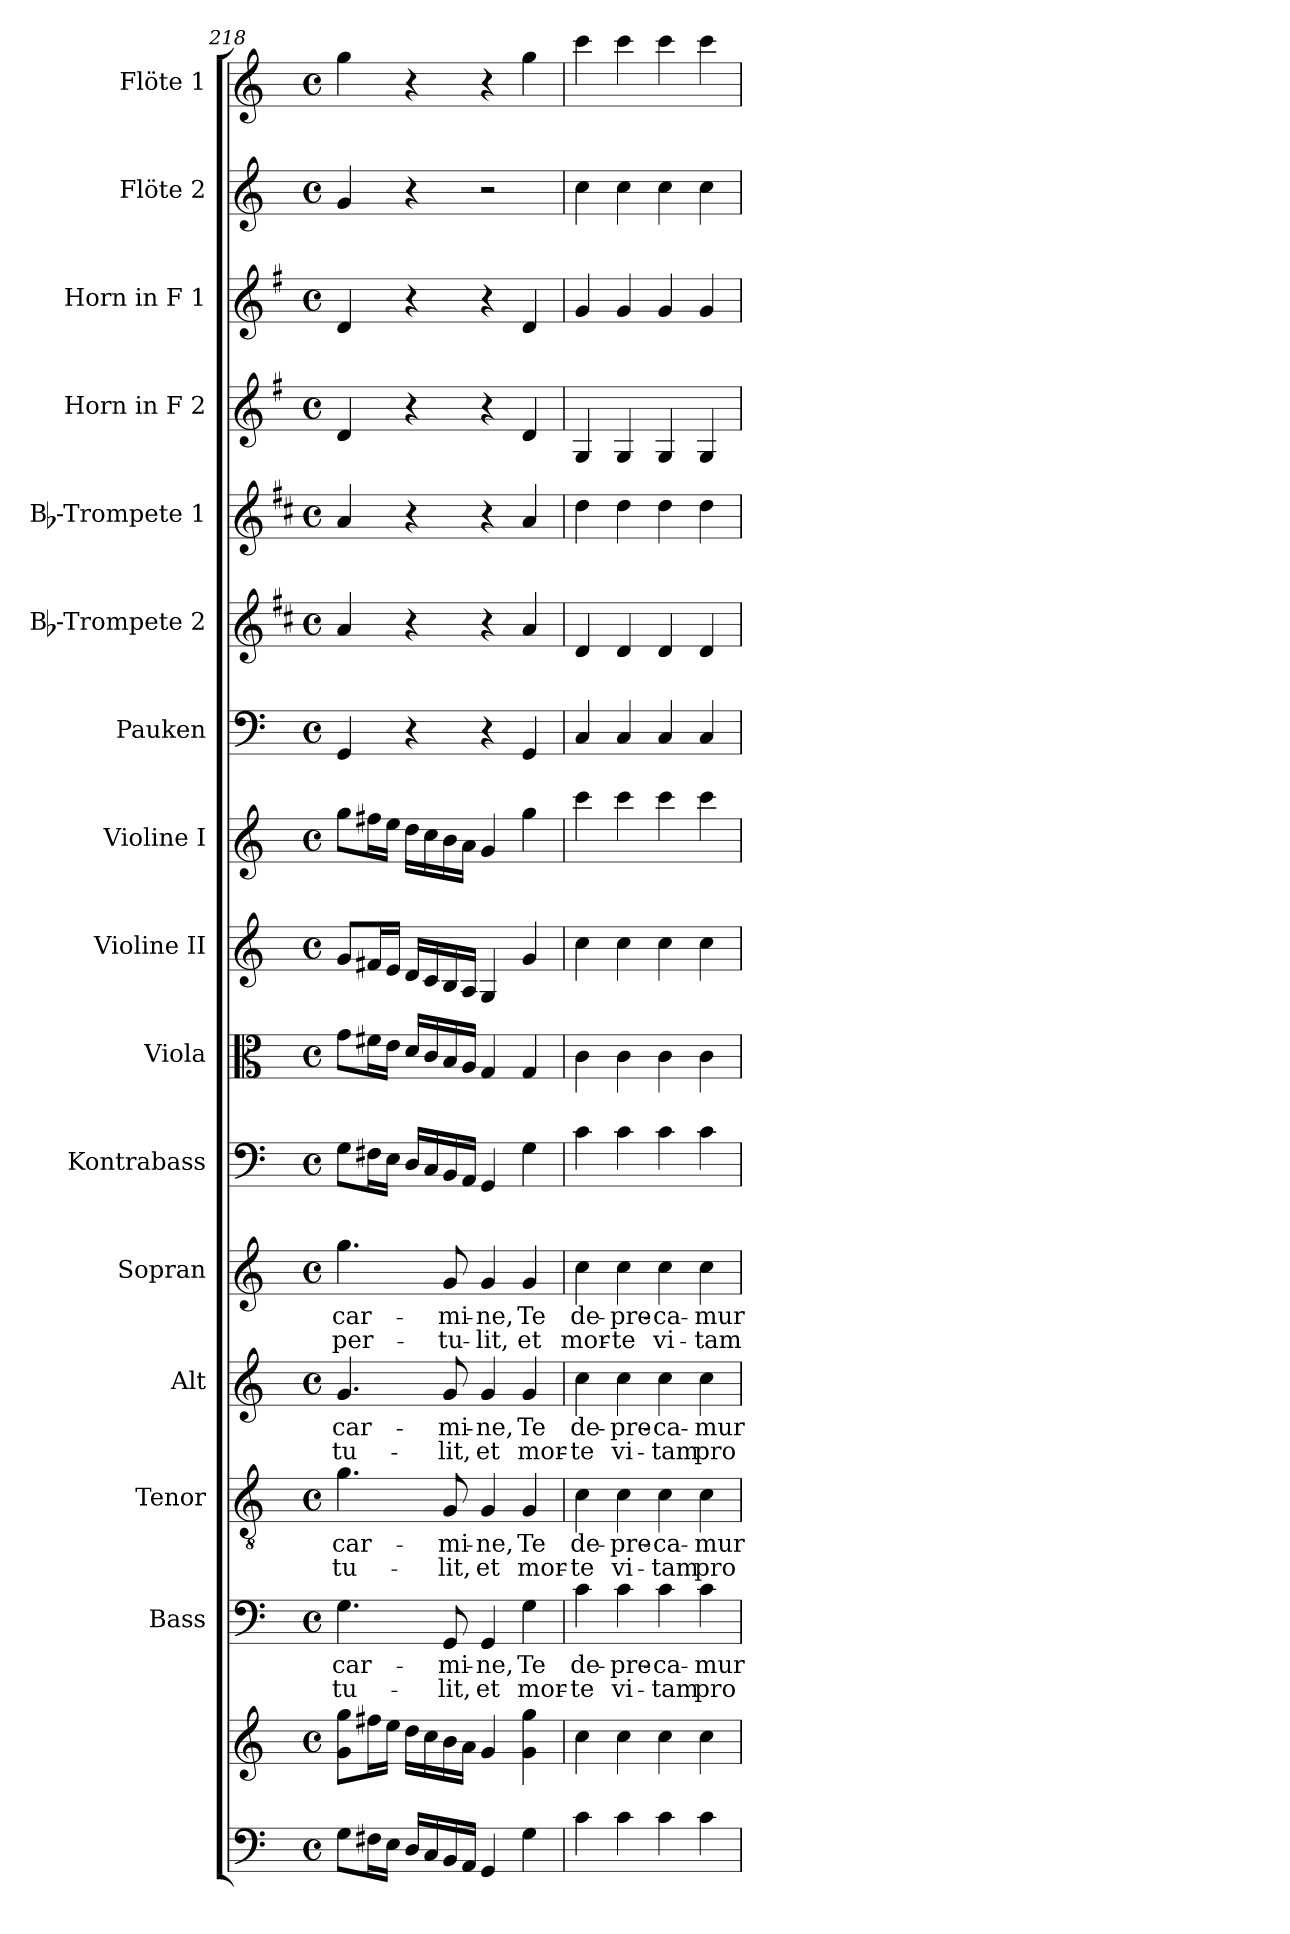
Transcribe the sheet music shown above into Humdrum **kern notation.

**kern	**kern	**kern	**text	**text	**kern	**text	**text	**kern	**text	**text	**kern	**text	**text	**kern	**kern	**kern	**kern	**kern	**kern	**kern	**kern	**kern	**kern	**kern
*part16	*part16	*part15	*part15	*part15	*part14	*part14	*part14	*part13	*part13	*part13	*part12	*part12	*part12	*part11	*part10	*part9	*part8	*part7	*part6	*part5	*part4	*part3	*part2	*part1
*staff17	*staff16	*staff15	*staff15	*staff15	*staff14	*staff14	*staff14	*staff13	*staff13	*staff13	*staff12	*staff12	*staff12	*staff11	*staff10	*staff9	*staff8	*staff7	*staff6	*staff5	*staff4	*staff3	*staff2	*staff1
*	*	*I"Bass	*	*	*I"Tenor	*	*	*I"Alt	*	*	*I"Sopran	*	*	*I"Kontrabass	*I"Viola	*I"Violine II	*I"Violine I	*I"Pauken	*I"Bb-Trompete 2	*I"Bb-Trompete 1	*I"Horn in F 2	*I"Horn in F 1	*I"Flöte 2	*I"Flöte 1
*	*	*I'B.	*	*	*I'T.	*	*	*I'A.	*	*	*I'S.	*	*	*I'Kb.	*I'Vla.	*I'Vl. II	*I'Vl. I	*I'Pk.	*I'Bb Trp. 2	*I'Bb Trp. 1	*	*	*I'Fl. 2	*I'Fl. 1
*clefF4	*clefG2	*clefF4	*	*	*clefGv2	*	*	*clefG2	*	*	*clefG2	*	*	*clefF4	*clefC3	*clefG2	*clefG2	*clefF4	*clefG2	*clefG2	*clefG2	*clefG2	*clefG2	*clefG2
*	*	*	*	*	*	*	*	*	*	*	*	*	*	*ITrd7c12	*	*	*	*	*ITrd1c2	*ITrd1c2	*ITrd4c7	*ITrd4c7	*	*
*k[]	*k[]	*k[]	*	*	*k[]	*	*	*k[]	*	*	*k[]	*	*	*k[]	*k[]	*k[]	*k[]	*k[]	*k[]	*k[]	*k[]	*k[]	*k[]	*k[]
*C:	*C:	*C:	*	*	*C:	*	*	*C:	*	*	*C:	*	*	*C:	*C:	*C:	*C:	*C:	*C:	*C:	*C:	*C:	*C:	*C:
*M4/4	*M4/4	*M4/4	*	*	*M4/4	*	*	*M4/4	*	*	*M4/4	*	*	*M4/4	*M4/4	*M4/4	*M4/4	*M4/4	*M4/4	*M4/4	*M4/4	*M4/4	*M4/4	*M4/4
*met(c)	*met(c)	*met(c)	*	*	*met(c)	*	*	*met(c)	*	*	*met(c)	*	*	*met(c)	*met(c)	*met(c)	*met(c)	*met(c)	*met(c)	*met(c)	*met(c)	*met(c)	*met(c)	*met(c)
=218	=218	=218	=218	=218	=218	=218	=218	=218	=218	=218	=218	=218	=218	=218	=218	=218	=218	=218	=218	=218	=218	=218	=218	=218
!	!	!	!LO:LY:b	!LO:LY:b	!	!LO:LY:b	!LO:LY:b	!	!LO:LY:b	!LO:LY:b	!	!LO:LY:b	!LO:LY:b	!	!	!	!	!	!	!	!	!	!	!
8G\L	8g\ 8gg\L	4.G\	car-	-tu-	4.g\	car-	-tu-	4.g/	car-	-tu-	4.gg\	car-	per-	8GG\L	8g\L	8g/L	8gg\L	4GG/	4g/	4g/	4G/	4G/	4g/	4gg\
16F#X\L	16ff#X\L	.	.	.	.	.	.	.	.	.	.	.	.	16FF#X\L	16f#X\L	16f#X/L	16ff#X\L	.	.	.	.	.	.	.
16E\JJ	16ee\JJ	.	.	.	.	.	.	.	.	.	.	.	.	16EE\JJ	16e\JJ	16e/JJ	16ee\JJ	.	.	.	.	.	.	.
16D/LL	16dd\LL	.	.	.	.	.	.	.	.	.	.	.	.	16DD/LL	16d/LL	16d/LL	16dd\LL	4r	4r	4r	4r	4r	4r	4r
16C/	16cc\	.	.	.	.	.	.	.	.	.	.	.	.	16CC/	16c/	16c/	16cc\	.	.	.	.	.	.	.
!	!	!	!LO:LY:b	!LO:LY:b	!	!LO:LY:b	!LO:LY:b	!	!LO:LY:b	!LO:LY:b	!	!LO:LY:b	!LO:LY:b	!	!	!	!	!	!	!	!	!	!	!
16BB/	16b\	8GG/	-mi-	-lit,	8G/	-mi-	-lit,	8g/	-mi-	-lit,	8g/	-mi-	-tu-	16BBB/	16B/	16B/	16b\	.	.	.	.	.	.	.
16AA/JJ	16a\JJ	.	.	.	.	.	.	.	.	.	.	.	.	16AAA/JJ	16A/JJ	16A/JJ	16a\JJ	.	.	.	.	.	.	.
!	!	!	!LO:LY:b	!LO:LY:b	!	!LO:LY:b	!LO:LY:b	!	!LO:LY:b	!LO:LY:b	!	!LO:LY:b	!LO:LY:b	!	!	!	!	!	!	!	!	!	!	!
4GG/	4g/	4GG/	-ne,	et	4G/	-ne,	et	4g/	-ne,	et	4g/	-ne,	-lit,	4GGG/	4G/	4G/	4g/	4r	4r	4r	4r	4r	2r	4r
!	!	!	!LO:LY:b	!LO:LY:b	!	!LO:LY:b	!LO:LY:b	!	!LO:LY:b	!LO:LY:b	!	!LO:LY:b	!LO:LY:b	!	!	!	!	!	!	!	!	!	!	!
4G\	4g\ 4gg\	4G\	Te	mor-	4G/	Te	mor-	4g/	Te	mor-	4g/	Te	et	4GG\	4G/	4g/	4gg\	4GG/	4g/	4g/	4G/	4G/	.	4gg\
=219	=219	=219	=219	=219	=219	=219	=219	=219	=219	=219	=219	=219	=219	=219	=219	=219	=219	=219	=219	=219	=219	=219	=219	=219
!	!	!	!LO:LY:b	!LO:LY:b	!	!LO:LY:b	!LO:LY:b	!	!LO:LY:b	!LO:LY:b	!	!LO:LY:b	!LO:LY:b	!	!	!	!	!	!	!	!	!	!	!
4c\	4cc\	4c\	de-	-te	4c\	de-	-te	4cc\	de-	-te	4cc\	de-	mor-	4C\	4c\	4cc\	4ccc\	4C/	4c/	4cc\	4C/	4c/	4cc\	4ccc\
!	!	!	!LO:LY:b	!LO:LY:b	!	!LO:LY:b	!LO:LY:b	!	!LO:LY:b	!LO:LY:b	!	!LO:LY:b	!LO:LY:b	!	!	!	!	!	!	!	!	!	!	!
4c\	4cc\	4c\	-pre-	vi-	4c\	-pre-	vi-	4cc\	-pre-	vi-	4cc\	-pre-	-te	4C\	4c\	4cc\	4ccc\	4C/	4c/	4cc\	4C/	4c/	4cc\	4ccc\
!	!	!	!LO:LY:b	!LO:LY:b	!	!LO:LY:b	!LO:LY:b	!	!LO:LY:b	!LO:LY:b	!	!LO:LY:b	!LO:LY:b	!	!	!	!	!	!	!	!	!	!	!
4c\	4cc\	4c\	-ca-	-tam	4c\	-ca-	-tam	4cc\	-ca-	-tam	4cc\	-ca-	vi-	4C\	4c\	4cc\	4ccc\	4C/	4c/	4cc\	4C/	4c/	4cc\	4ccc\
!	!	!	!LO:LY:b	!LO:LY:b	!	!LO:LY:b	!LO:LY:b	!	!LO:LY:b	!LO:LY:b	!	!LO:LY:b	!LO:LY:b	!	!	!	!	!	!	!	!	!	!	!
4c\	4cc\	4c\	-mur	pro-	4c\	-mur	pro-	4cc\	-mur	pro-	4cc\	-mur	-tam	4C\	4c\	4cc\	4ccc\	4C/	4c/	4cc\	4C/	4c/	4cc\	4ccc\
=	=	=	=	=	=	=	=	=	=	=	=	=	=	=	=	=	=	=	=	=	=	=	=	=
*-	*-	*-	*-	*-	*-	*-	*-	*-	*-	*-	*-	*-	*-	*-	*-	*-	*-	*-	*-	*-	*-	*-	*-	*-
